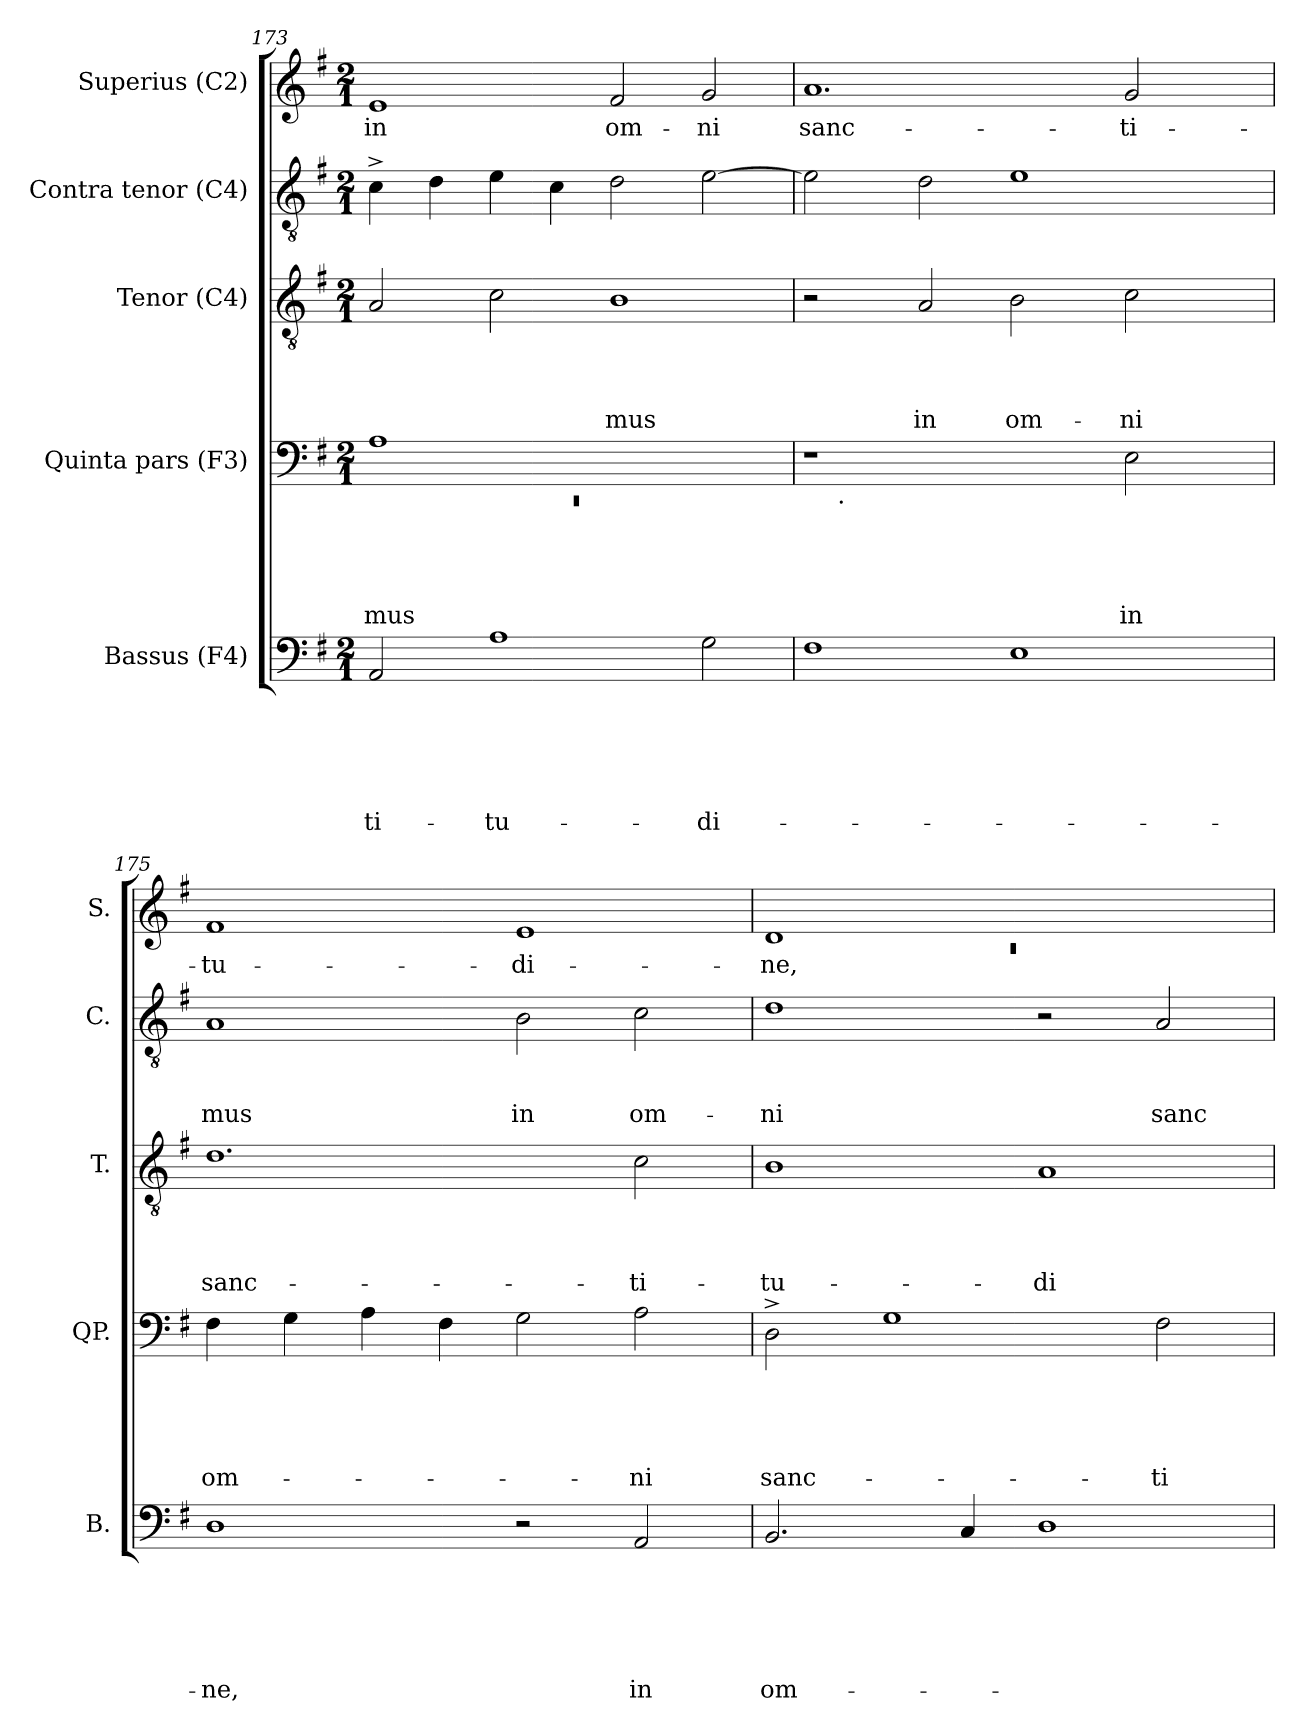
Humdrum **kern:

**kern	**text	**text	**text	**text	**text	**text	**kern	**text	**text	**text	**text	**text	**kern	**text	**text	**text	**text	**kern	**text	**text	**text	**kern	**text
*part5	*part5	*part5	*part5	*part5	*part5	*part5	*part4	*part4	*part4	*part4	*part4	*part4	*part3	*part3	*part3	*part3	*part3	*part2	*part2	*part2	*part2	*part1	*part1
*staff5	*staff5	*staff5	*staff5	*staff5	*staff5	*staff5	*staff4	*staff4	*staff4	*staff4	*staff4	*staff4	*staff3	*staff3	*staff3	*staff3	*staff3	*staff2	*staff2	*staff2	*staff2	*staff1	*staff1
*I"Bassus (F4)	*	*	*	*	*	*	*I"Quinta pars (F3)	*	*	*	*	*	*I"Tenor (C4)	*	*	*	*	*I"Contra tenor (C4)	*	*	*	*I"Superius (C2)	*
*I'B.	*	*	*	*	*	*	*I'QP.	*	*	*	*	*	*I'T.	*	*	*	*	*I'C.	*	*	*	*I'S.	*
*clefF4	*	*	*	*	*	*	*clefF4	*	*	*	*	*	*clefGv2	*	*	*	*	*clefGv2	*	*	*	*clefG2	*
*k[f#]	*	*	*	*	*	*	*k[f#]	*	*	*	*	*	*k[f#]	*	*	*	*	*k[f#]	*	*	*	*k[f#]	*
*G:	*	*	*	*	*	*	*G:	*	*	*	*	*	*G:	*	*	*	*	*G:	*	*	*	*G:	*
*M2/1	*	*	*	*	*	*	*M2/1	*	*	*	*	*	*M2/1	*	*	*	*	*M2/1	*	*	*	*M2/1	*
=173	=173	=173	=173	=173	=173	=173	=173	=173	=173	=173	=173	=173	=173	=173	=173	=173	=173	=173	=173	=173	=173	=173	=173
*	*	*	*	*	*	*	*^	*	*	*	*	*	*	*	*	*	*	*	*	*	*	*	*
!	!	!	!	!	!	!LO:LY:b	!	!LO:N:vis=1	!	!	!	!	!LO:LY:b	!	!	!	!	!	!	!	!	!	!	!LO:LY:b
2AA/	.	.	.	.	.	-ti-	1A	0rEE	.	.	.	.	-mus	2A/	.	.	.	.	4c^>\	.	.	.	1e	in
.	.	.	.	.	.	.	.	.	.	.	.	.	.	.	.	.	.	.	4d\	.	.	.	.	.
!	!	!	!	!	!	!LO:LY:b	!	!	!	!	!	!	!	!	!	!	!	!	!	!	!	!	!	!
1A	.	.	.	.	.	-tu-	.	.	.	.	.	.	.	2c\	.	.	.	.	4e\	.	.	.	.	.
.	.	.	.	.	.	.	.	.	.	.	.	.	.	.	.	.	.	.	4c\	.	.	.	.	.
!	!	!	!	!	!	!	!	!	!	!	!	!	!	!	!	!	!	!LO:LY:b	!	!	!	!	!	!LO:LY:b
.	.	.	.	.	.	.	1ryy	.	.	.	.	.	.	1B	.	.	.	-mus	2d\	.	.	.	2f#/	om-
!	!	!	!	!	!	!LO:LY:b	!	!	!	!	!	!	!	!	!	!	!	!	!	!	!	!	!	!LO:LY:b
2G\	.	.	.	.	.	-di-	.	.	.	.	.	.	.	.	.	.	.	.	[>2e\	.	.	.	2g/	-ni
=174	=174	=174	=174	=174	=174	=174	=174	=174	=174	=174	=174	=174	=174	=174	=174	=174	=174	=174	=174	=174	=174	=174	=174	=174
!	!	!	!	!	!	!	!	!	!	!	!	!	!	!	!	!	!	!	!	!	!	!	!	!LO:LY:b
1F#	.	.	.	.	.	.	1r	16.ryy	.	.	.	.	.	2r	.	.	.	.	2e\]	.	.	.	1.a	sanc-
!	!	!	!	!	!	!	!	!LO:TX:b:t=.	!	!	!	!	!	!	!	!	!	!	!	!	!	!	!	!
.	.	.	.	.	.	.	.	1ryy	.	.	.	.	.	.	.	.	.	.	.	.	.	.	.	.
!	!	!	!	!	!	!	!	!	!	!	!	!	!	!	!	!	!	!LO:LY:b	!	!	!	!	!	!
.	.	.	.	.	.	.	.	.	.	.	.	.	.	2A/	.	.	.	in	2d\	.	.	.	.	.
!	!	!	!	!	!	!	!	!	!	!	!	!	!	!	!	!	!	!LO:LY:b	!	!	!	!	!	!
1E	.	.	.	.	.	.	2ryy	.	.	.	.	.	.	2B\	.	.	.	om-	1e	.	.	.	.	.
.	.	.	.	.	.	.	.	2ryy	.	.	.	.	.	.	.	.	.	.	.	.	.	.	.	.
!	!	!	!	!	!	!	!	!	!	!	!	!	!LO:LY:b	!	!	!	!	!LO:LY:b	!	!	!	!	!	!LO:LY:b
.	.	.	.	.	.	.	2E\	.	.	.	.	.	in	2c\	.	.	.	-ni	.	.	.	.	2g/	-ti-
.	.	.	.	.	.	.	.	4ryy	.	.	.	.	.	.	.	.	.	.	.	.	.	.	.	.
.	.	.	.	.	.	.	.	8ryy	.	.	.	.	.	.	.	.	.	.	.	.	.	.	.	.
.	.	.	.	.	.	.	.	32ryy	.	.	.	.	.	.	.	.	.	.	.	.	.	.	.	.
=175	=175	=175	=175	=175	=175	=175	=175	=175	=175	=175	=175	=175	=175	=175	=175	=175	=175	=175	=175	=175	=175	=175	=175	=175
!	!	!	!	!	!	!LO:LY:b	!	!	!	!	!	!	!LO:LY:b	!	!	!	!	!LO:LY:b	!	!	!	!LO:LY:b	!	!LO:LY:b
*	*	*	*	*	*	*	*v	*v	*	*	*	*	*	*	*	*	*	*	*	*	*	*	*	*
1D	.	.	.	.	.	-ne,	4F#\	.	.	.	.	om-	1.d	.	.	.	sanc-	1A	.	.	-mus	1f#	-tu-
.	.	.	.	.	.	.	4G\	.	.	.	.	.	.	.	.	.	.	.	.	.	.	.	.
.	.	.	.	.	.	.	4A\	.	.	.	.	.	.	.	.	.	.	.	.	.	.	.	.
.	.	.	.	.	.	.	4F#\	.	.	.	.	.	.	.	.	.	.	.	.	.	.	.	.
!	!	!	!	!	!	!	!	!	!	!	!	!	!	!	!	!	!	!	!	!	!LO:LY:b	!	!LO:LY:b
2r	.	.	.	.	.	.	2G\	.	.	.	.	.	.	.	.	.	.	2B\	.	.	in	1e	-di-
!	!	!	!	!	!	!LO:LY:b	!	!	!	!	!	!LO:LY:b	!	!	!	!	!LO:LY:b	!	!	!	!LO:LY:b	!	!
2AA/	.	.	.	.	.	in	2A\	.	.	.	.	-ni	2c\	.	.	.	-ti-	2c\	.	.	om-	.	.
!!LO:LB:g=z
=176	=176	=176	=176	=176	=176	=176	=176	=176	=176	=176	=176	=176	=176	=176	=176	=176	=176	=176	=176	=176	=176	=176	=176
*	*	*	*	*	*	*	*	*	*	*	*	*	*	*	*	*	*	*	*	*	*	*^	*
!	!	!	!	!	!	!LO:LY:b	!	!	!	!	!	!LO:LY:b	!	!	!	!	!LO:LY:b	!	!	!	!LO:LY:b	!	!LO:N:vis=1	!LO:LY:b
2.BB/	.	.	.	.	.	om-	2D^>\	.	.	.	.	sanc-	1B	.	.	.	-tu-	1d	.	.	-ni	1d	0rc	-ne,
.	.	.	.	.	.	.	1G	.	.	.	.	.	.	.	.	.	.	.	.	.	.	.	.	.
4C/	.	.	.	.	.	.	.	.	.	.	.	.	.	.	.	.	.	.	.	.	.	.	.	.
!	!	!	!	!	!	!	!	!	!	!	!	!	!	!	!	!	!LO:LY:b	!	!	!	!	!	!	!
1D	.	.	.	.	.	.	.	.	.	.	.	.	1A	.	.	.	-di-	2r	.	.	.	1ryy	.	.
!	!	!	!	!	!	!	!	!	!	!	!	!LO:LY:b	!	!	!	!	!	!	!	!	!LO:LY:b	!	!	!
.	.	.	.	.	.	.	2F#\	.	.	.	.	-ti-	.	.	.	.	.	2A/	.	.	sanc-	.	.	.
*	*	*	*	*	*	*	*	*	*	*	*	*	*	*	*	*	*	*	*	*	*	*v	*v	*
=	=	=	=	=	=	=	=	=	=	=	=	=	=	=	=	=	=	=	=	=	=	=	=
*-	*-	*-	*-	*-	*-	*-	*-	*-	*-	*-	*-	*-	*-	*-	*-	*-	*-	*-	*-	*-	*-	*-	*-
